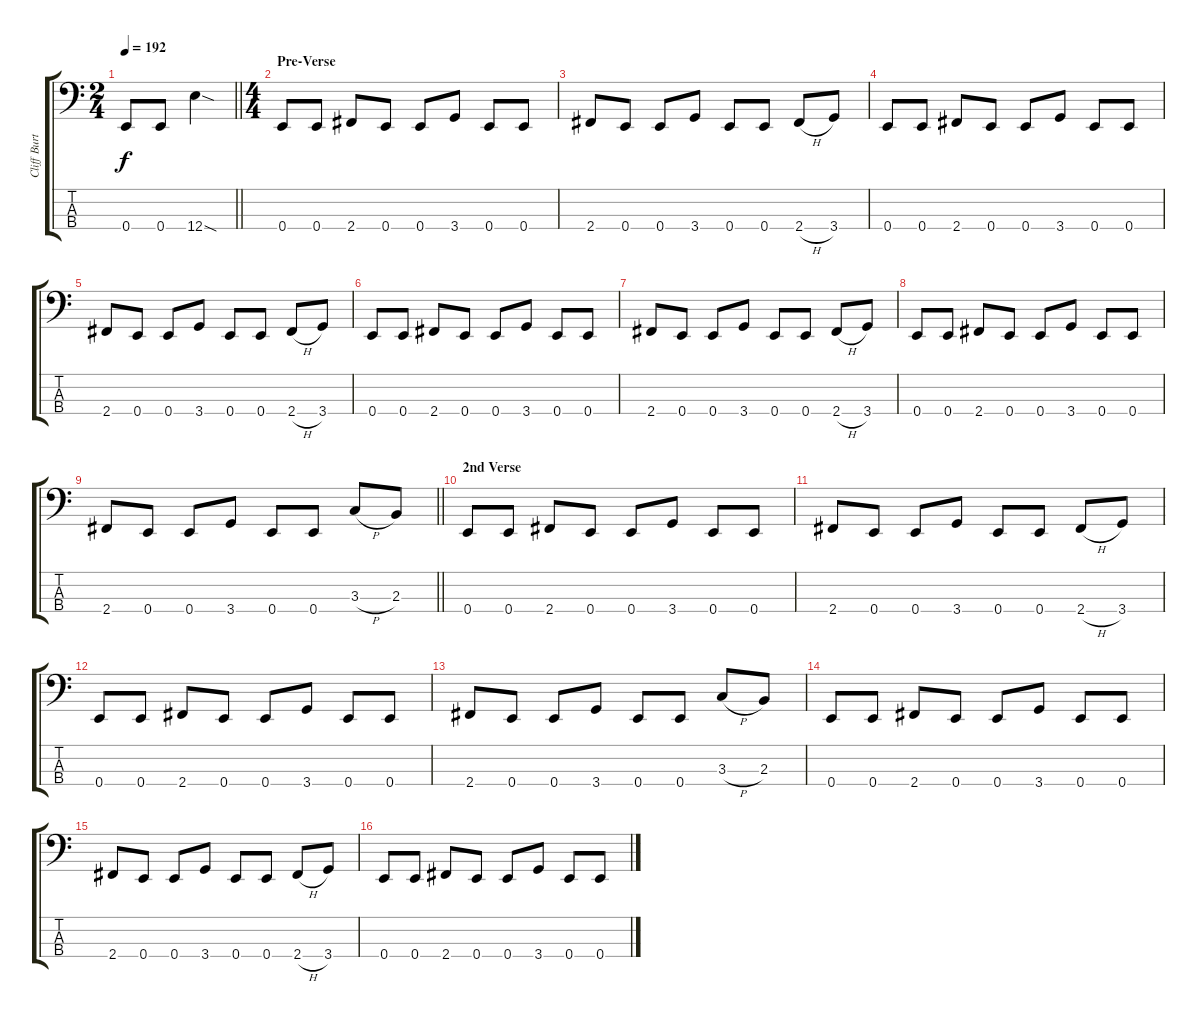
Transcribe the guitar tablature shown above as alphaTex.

\track ("Cliff Burton - Bass" "Cliff Burt") {instrument electricbassfinger}
\staff {score tabs}
\tuning (G2 D2 A1 E1) {hide}
\ts (2 4)
\tempo 192
\clef f4
\barLineRight lightlight
\ks c
0.4.8{dy f} 0.4.8 12.4{sod}.4 |
\ts (4 4)
\section ("" "Pre-Verse")
0.4.8 0.4.8 2.4.8 0.4.8 0.4.8 3.4.8 0.4.8 0.4.8 |
2.4.8 0.4.8 0.4.8 3.4.8 0.4.8 0.4.8 2.4{h}.8 3.4.8 |
0.4.8 0.4.8 2.4.8 0.4.8 0.4.8 3.4.8 0.4.8 0.4.8 |
2.4.8 0.4.8 0.4.8 3.4.8 0.4.8 0.4.8 2.4{h}.8 3.4.8 |
0.4.8 0.4.8 2.4.8 0.4.8 0.4.8 3.4.8 0.4.8 0.4.8 |
2.4.8 0.4.8 0.4.8 3.4.8 0.4.8 0.4.8 2.4{h}.8 3.4.8 |
0.4.8 0.4.8 2.4.8 0.4.8 0.4.8 3.4.8 0.4.8 0.4.8 |
\barLineRight lightlight
2.4.8 0.4.8 0.4.8 3.4.8 0.4.8 0.4.8 3.3{h}.8 2.3.8 |
\section ("" "2nd Verse")
0.4.8 0.4.8 2.4.8 0.4.8 0.4.8 3.4.8 0.4.8 0.4.8 |
2.4.8 0.4.8 0.4.8 3.4.8 0.4.8 0.4.8 2.4{h}.8 3.4.8 |
0.4.8 0.4.8 2.4.8 0.4.8 0.4.8 3.4.8 0.4.8 0.4.8 |
2.4.8 0.4.8 0.4.8 3.4.8 0.4.8 0.4.8 3.3{h}.8 2.3.8 |
0.4.8 0.4.8 2.4.8 0.4.8 0.4.8 3.4.8 0.4.8 0.4.8 |
2.4.8 0.4.8 0.4.8 3.4.8 0.4.8 0.4.8 2.4{h}.8 3.4.8 |
0.4.8 0.4.8 2.4.8 0.4.8 0.4.8 3.4.8 0.4.8 0.4.8
